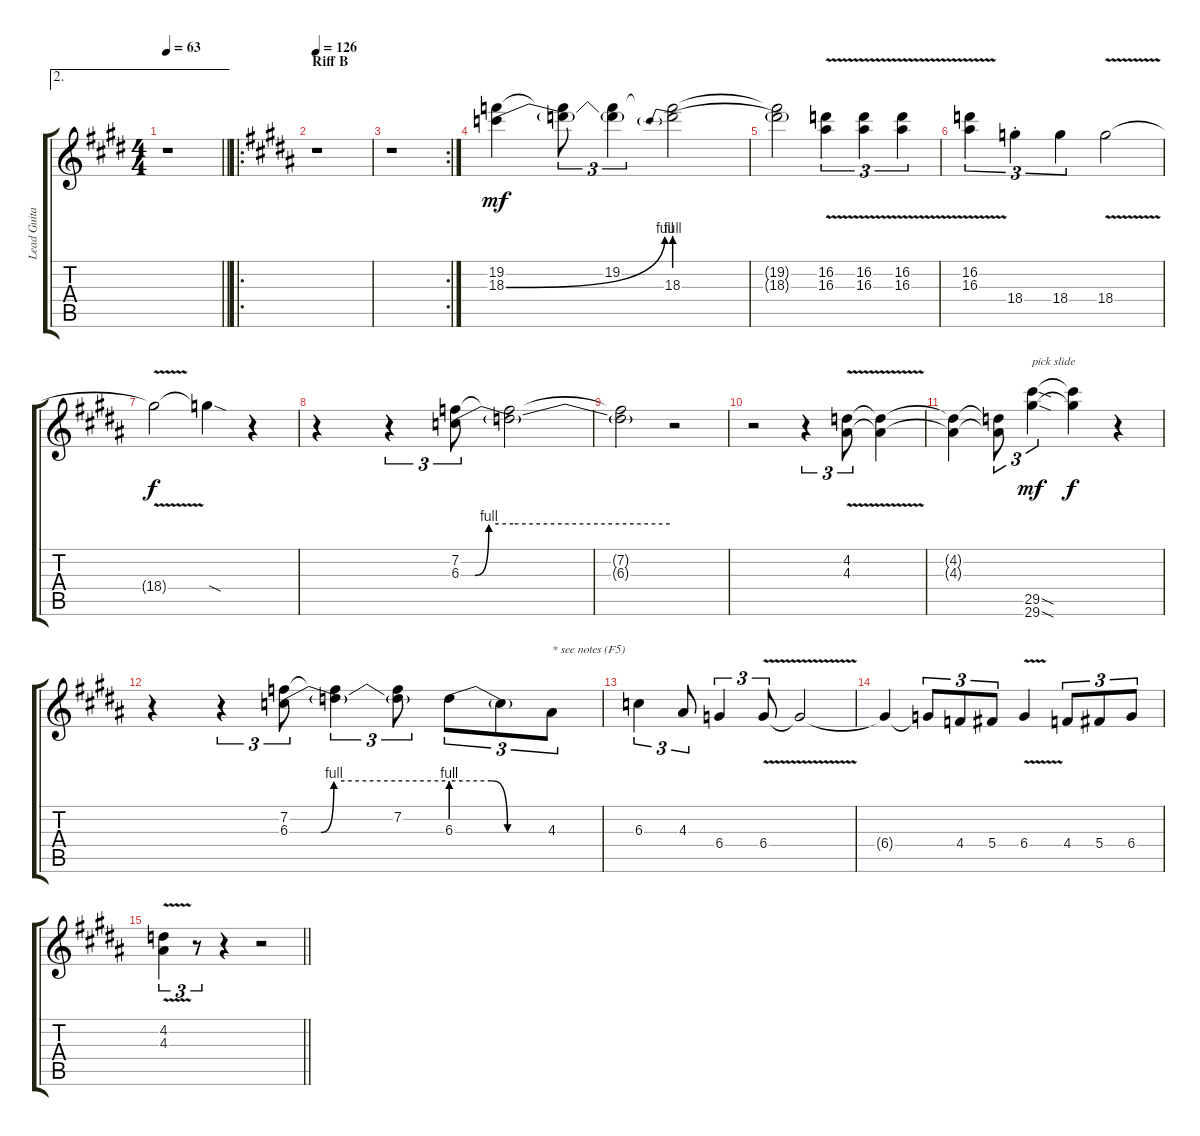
\track ("Lead Guitar" "Lead Guita") {instrument distortionguitar}
\staff {score tabs}
\tuning (Eb4 Bb3 Gb3 Db3 Ab2 Eb2) {hide}
\ae 2
\ts (4 4)
\tempo 63
\clef g2
\barLineRight lightlight
\ks c#minor
r.1{dy f} |
\ro
\section ("" "Riff B")
\tempo 126
\ks g#minor
r.1 |
\rc 2
r.1 |
(19.2 18.3{be (bend 0 0 60 4)}).4{dy mf} (19.2{t} 18.3{t}).8{tu (3 2)} (19.2 18.3{t}).4{tu (3 2)} (19.2{t} 18.3{be (prebend 0 4 60 4)}).2 |
(19.2{t} 18.3{t}).2 (16.2{v} 16.3{v}).4{tu (3 2)} (16.2{v} 16.3{v}).4{tu (3 2)} (16.2{v} 16.3{v}).4{tu (3 2)} |
(16.2{v} 16.3{v}).4{tu (3 2)} 18.4{st}.4{tu (3 2)} 18.4.4{tu (3 2)} 18.4{v}.2 |
18.4{t}.2{dy f} 18.4{sod t}.4 r.4 |
r.4{volume 14} r.4{tu (3 2)} (7.2 6.3{be (custom 0 0 4 0 8 4 15 4 60 4)}).8{tu (3 2)} (7.2{t} 6.3{t}).2 |
(7.2{t} 6.3{t}).2 r.2 |
r.2 r.4{tu (3 2)} (4.2{v} 4.3{v}).8{tu (3 2)} (4.2{t} 4.3{t}).4 |
(4.2{t} 4.3{t}).4 (4.2{t} 4.3{t}).8{tu (3 2)} (29.5{sod} 29.6{sod}).4{tu (3 2) txt "pick slide" dy mf} (29.5{t} 29.6{t}).4{dy f} r.4 |
r.4 r.4{tu (3 2)} (7.2 6.3{be (custom 0 0 12 0 17 4 60 4)}).8{tu (3 2)} (7.2{t} 6.3{t}).4{tu (3 2)} (7.2 6.3{t}).8{tu (3 2)} 6.3{be (custom 0 4 25 4 35 0 60 0)}.8{tu (3 2)} 6.3{t}.8{tu (3 2)} 4.3.8{tu (3 2) txt "* see notes (F5)"} |
6.3.4{tu (3 2)} 4.3.8{tu (3 2)} 6.4.4{tu (3 2)} 6.4{v}.8{tu (3 2)} 6.4{t}.2 |
6.4{t}.4 6.4{t}.8{tu (3 2)} 4.4.8{tu (3 2)} 5.4.8{tu (3 2)} 6.4{v}.4 4.4.8{tu (3 2)} 5.4.8{tu (3 2)} 6.4.8{tu (3 2)} |
\barLineRight lightlight
(4.2{v} 4.3{v}).4{tu (3 2)} r.8{tu (3 2)} r.4 r.2
